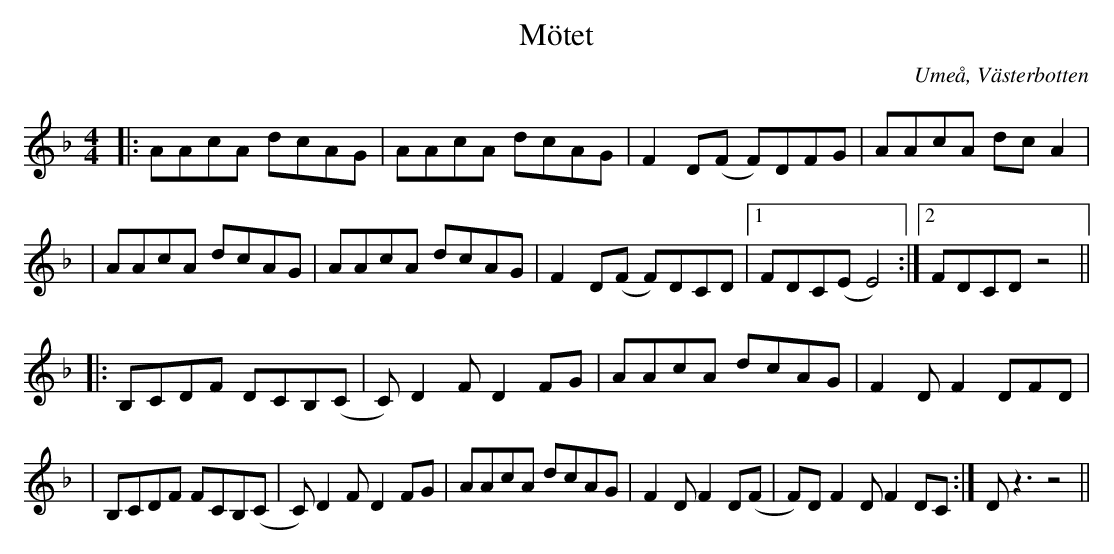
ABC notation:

X:1
T:Mötet
O:Umeå, Västerbotten
M:4/4
L:1/8
K:Dm
|: AAcA dcAG | AAcA dcAG | F2D(F F)DFG | AAcA dcA2 |
| AAcA dcAG | AAcA dcAG | F2D(F F)DCD |1 FDC(E E4) :|2 FDCD z4 ||
|:B,CDF DCB,(C | C)D2F D2FG | AAcA dcAG | F2DF2DFD |
| B,CDF FCB,(C | C)D2F D2FG | AAcA dcAG | F2DF2D(F |F)DF2DF2DC:|Dz3 z4 ||
